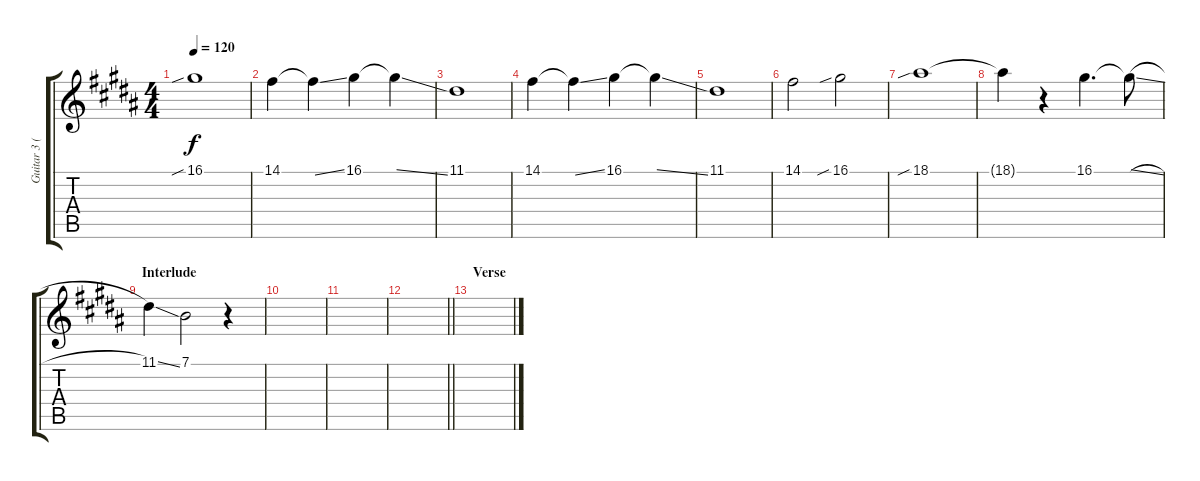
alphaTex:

\track ("Guitar 3 (Guitar Synth w/ Slide)" "Guitar 3 (") {instrument pad2warm}
\staff {score tabs}
\tuning (E4 B3 G3 D3 A2 E2) {hide}
\ts (4 4)
\tempo 120
\clef g2
\ks b
16.1{sib}.1{dy f} |
14.1.4 14.1{ss t}.4 16.1.4 16.1{ss t}.4 |
11.1.1 |
14.1.4 14.1{ss t}.4 16.1.4 16.1{ss t}.4 |
11.1.1 |
14.1.2 16.1{sib}.2 |
18.1{sib}.1 |
18.1{t}.4 r.4 16.1.4{d} 16.1{sl t}.8 |
\section ("" "Interlude")
11.1{ss}.4 7.1.2 r.4 |
|
|
\barLineRight lightlight
|
\section ("" "Verse")
